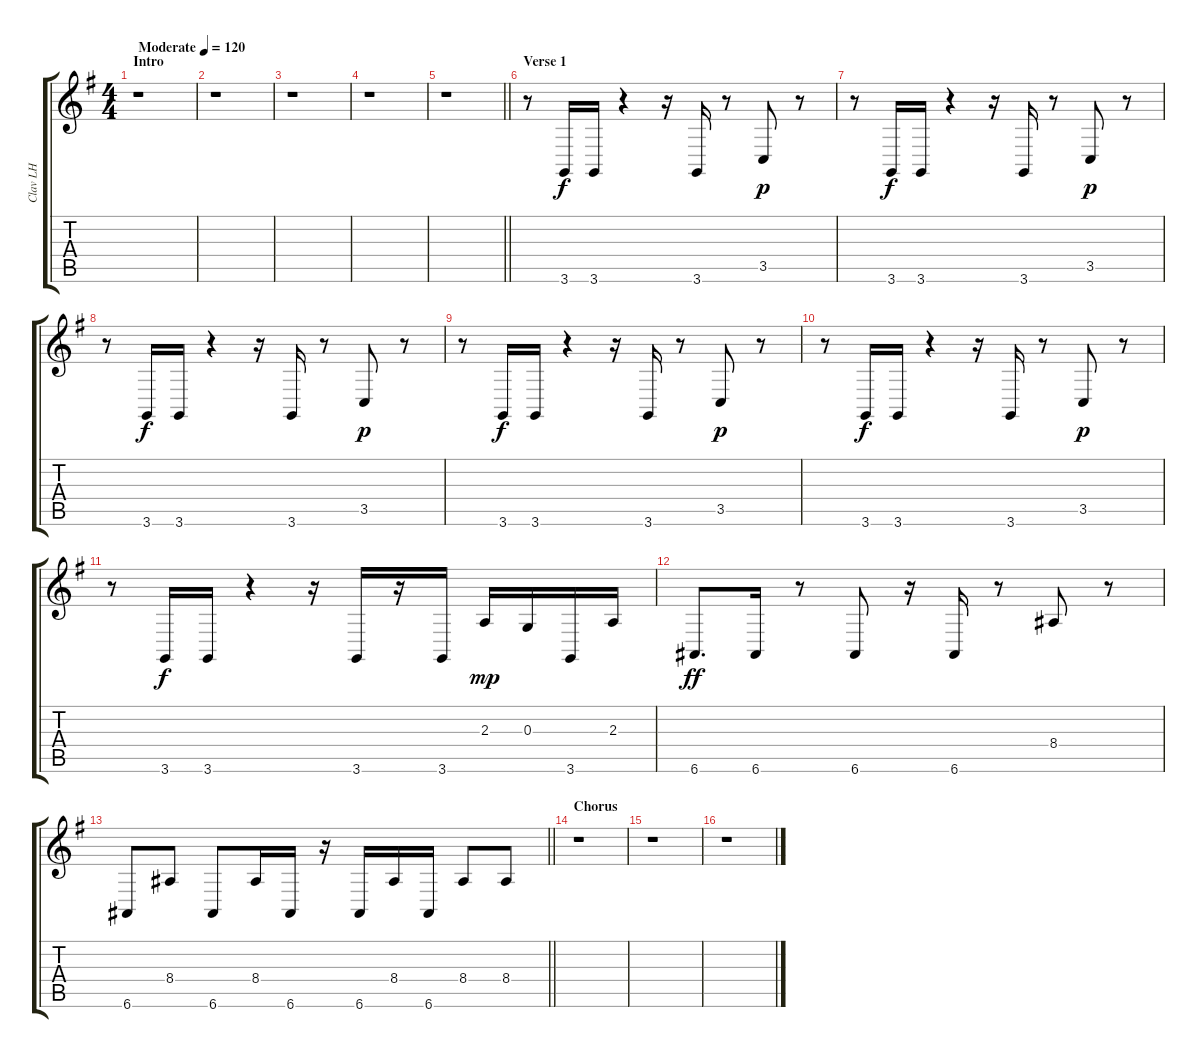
\track ("Clav LH" "Clav LH") {instrument clavinet}
\staff {score tabs}
\tuning (E4 B3 G3 D3 A2 E2) {hide}
\ts (4 4)
\section ("" "Intro")
\tempo (120 "Moderate")
\clef g2
\ks g
r.1{dy f instrument clavinet} |
r.1 |
r.1 |
r.1 |
\barLineRight lightlight
r.1 |
\section ("" "Verse 1")
r.8 3.6.16 3.6.16 r.4 r.16 3.6.16 r.8 3.5.8{dy p} r.8 |
r.8 3.6.16{dy f} 3.6.16 r.4 r.16 3.6.16 r.8 3.5.8{dy p} r.8 |
r.8 3.6.16{dy f} 3.6.16 r.4 r.16 3.6.16 r.8 3.5.8{dy p} r.8 |
r.8 3.6.16{dy f} 3.6.16 r.4 r.16 3.6.16 r.8 3.5.8{dy p} r.8 |
r.8 3.6.16{dy f} 3.6.16 r.4 r.16 3.6.16 r.8 3.5.8{dy p} r.8 |
r.8 3.6.16{dy f} 3.6.16 r.4 r.16 3.6.16 r.16 3.6.16 2.3.16{dy mp} 0.3.16 3.6.16 2.3.16 |
6.6.8{d dy ff} 6.6.16 r.8 6.6.8 r.16 6.6.16 r.8 8.4.8 r.8 |
\barLineRight lightlight
6.6.8 8.4.8 6.6.8 8.4.16 6.6.16 r.16 6.6.16 8.4.16 6.6.16 8.4.8 8.4.8 |
\section ("" "Chorus")
r.1 |
r.1 |
r.1
